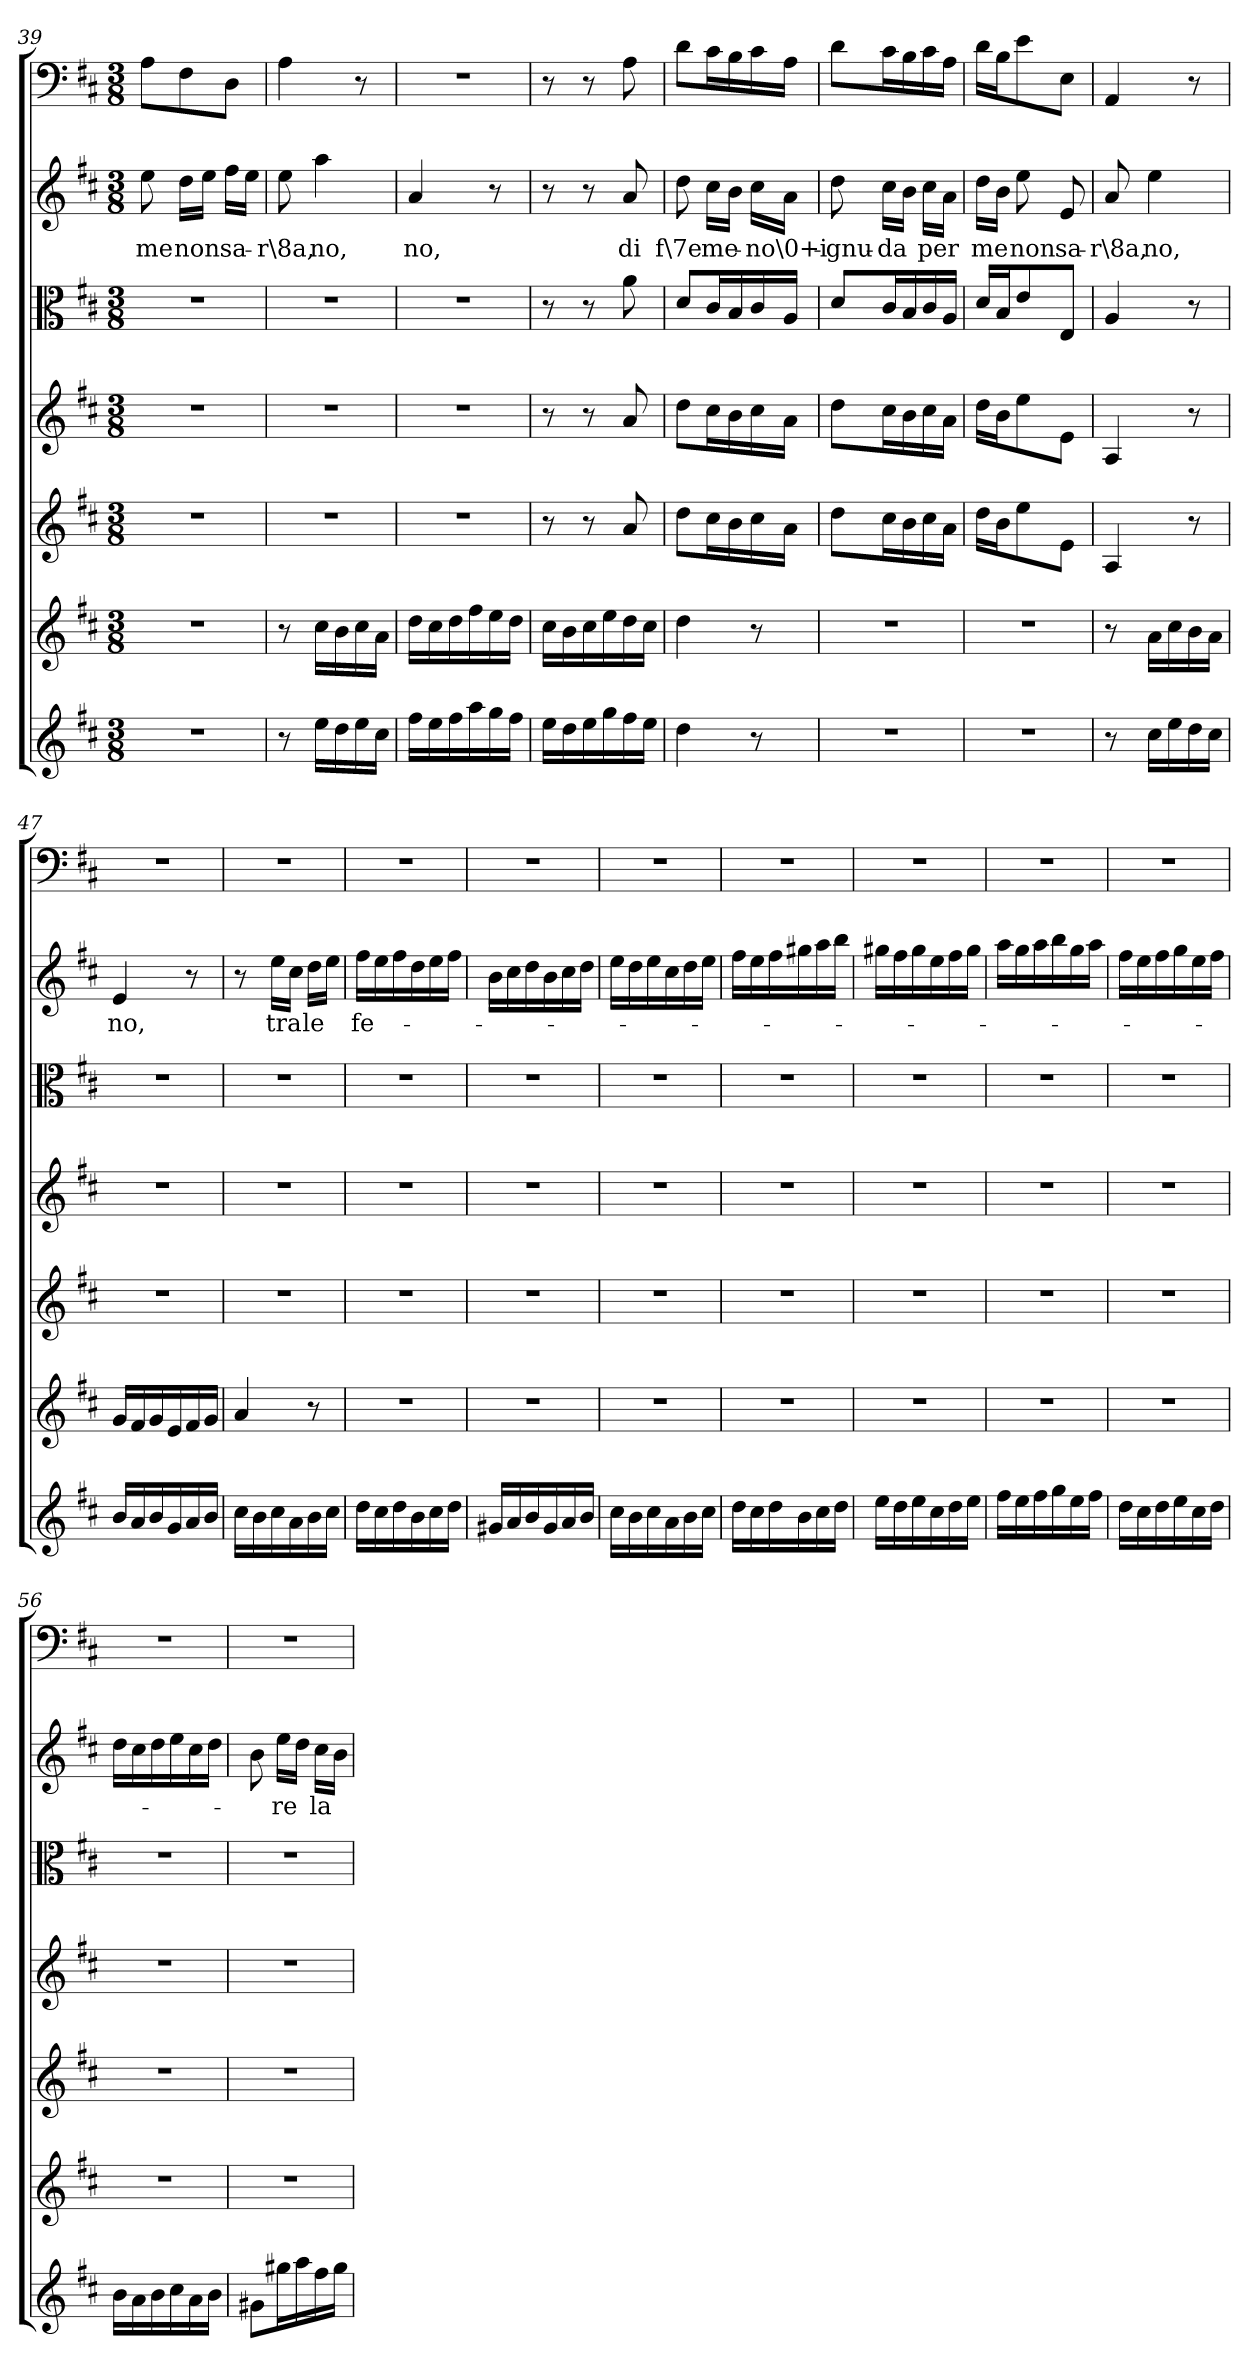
**kern	**kern	**kern	**kern	**kern	**kern	**text	**kern
*part7	*part6	*part5	*part4	*part3	*part2	*part2	*part1
*staff7	*staff6	*staff5	*staff4	*staff3	*staff2	*staff2	*staff1
*clefG2	*clefG2	*clefG2	*clefG2	*clefC3	*clefG2	*	*clefF4
*k[f#c#]	*k[f#c#]	*k[f#c#]	*k[f#c#]	*k[f#c#]	*k[f#c#]	*	*k[f#c#]
*D:	*D:	*D:	*D:	*D:	*D:	*	*D:
*M3/8	*M3/8	*M3/8	*M3/8	*M3/8	*M3/8	*	*M3/8
=39	=39	=39	=39	=39	=39	=39	=39
4.r	4.r	4.r	4.r	4.r	8ee\	me	8A\L
.	.	.	.	.	16dd\LL	non	8F#\
.	.	.	.	.	16ee\JJ	.	.
.	.	.	.	.	16ff#\LL	sa-	8D\J
.	.	.	.	.	16ee\JJ	.	.
=40	=40	=40	=40	=40	=40	=40	=40
8r	8r	4.r	4.r	4.r	8ee\	-r\8a,	4A\
16ee\LL	16cc#\LL	.	.	.	4aa\	no,	.
16dd\	16b\	.	.	.	.	.	.
16ee\	16cc#\	.	.	.	.	.	8r
16cc#\JJ	16a\JJ	.	.	.	.	.	.
=41	=41	=41	=41	=41	=41	=41	=41
16ff#\LL	16dd\LL	4.r	4.r	4.r	4a/	no,	4.r
16ee\	16cc#\	.	.	.	.	.	.
16ff#\	16dd\	.	.	.	.	.	.
16aa\	16ff#\	.	.	.	.	.	.
16gg\	16ee\	.	.	.	8r	.	.
16ff#\JJ	16dd\JJ	.	.	.	.	.	.
=42	=42	=42	=42	=42	=42	=42	=42
16ee\LL	16cc#\LL	8r	8r	8r	8r	.	8r
16dd\	16b\	.	.	.	.	.	.
16ee\	16cc#\	8r	8r	8r	8r	.	8r
16gg\	16ee\	.	.	.	.	.	.
16ff#\	16dd\	8a/	8a/	8a\	8a/	di	8A\
16ee\JJ	16cc#\JJ	.	.	.	.	.	.
=43	=43	=43	=43	=43	=43	=43	=43
4dd\	4dd\	8dd\L	8dd\L	8d/L	8dd\	f\7e	8d\L
.	.	16cc#\L	16cc#\L	16c#/L	16cc#\LL	me-	16c#\L
.	.	16b\	16b\	16B/	16b\JJ	.	16B\
8r	8r	16cc#\	16cc#\	16c#/	16cc#\LL	-no\0+i-	16c#\
.	.	16a\JJ	16a\JJ	16A/JJ	16a\JJ	.	16A\JJ
=44	=44	=44	=44	=44	=44	=44	=44
4.r	4.r	8dd\L	8dd\L	8d/L	8dd\	-gnu-	8d\L
.	.	16cc#\L	16cc#\L	16c#/L	16cc#\LL	-da	16c#\L
.	.	16b\	16b\	16B/	16b\JJ	.	16B\
.	.	16cc#\	16cc#\	16c#/	16cc#\LL	per	16c#\
.	.	16a\JJ	16a\JJ	16A/JJ	16a\JJ	.	16A\JJ
=45	=45	=45	=45	=45	=45	=45	=45
4.r	4.r	16dd\LL	16dd\LL	16d/LL	16dd\LL	me	16d\LL
.	.	16b\J	16b\J	16B/J	16b\JJ	.	16B\J
.	.	8ee\	8ee\	8e/	8ee\	non	8e\
.	.	8e\J	8e\J	8E/J	8e/	sa-	8E\J
=46	=46	=46	=46	=46	=46	=46	=46
8r	8r	4A/	4A/	4A/	8a/	-r\8a,	4AA/
16cc#\LL	16a\LL	.	.	.	4ee\	no,	.
16ee\	16cc#\	.	.	.	.	.	.
16dd\	16b\	8r	8r	8r	.	.	8r
16cc#\JJ	16a\JJ	.	.	.	.	.	.
=47	=47	=47	=47	=47	=47	=47	=47
16b/LL	16g/LL	4.r	4.r	4.r	4e/	no,	4.r
16a/	16f#/	.	.	.	.	.	.
16b/	16g/	.	.	.	.	.	.
16g/	16e/	.	.	.	.	.	.
16a/	16f#/	.	.	.	8r	.	.
16b/JJ	16g/JJ	.	.	.	.	.	.
=48	=48	=48	=48	=48	=48	=48	=48
16cc#\LL	4a/	4.r	4.r	4.r	8r	.	4.r
16b\	.	.	.	.	.	.	.
16cc#\	.	.	.	.	16ee\LL	tra	.
16a\	.	.	.	.	16cc#\JJ	.	.
16b\	8r	.	.	.	16dd\LL	le	.
16cc#\JJ	.	.	.	.	16ee\JJ	.	.
=49	=49	=49	=49	=49	=49	=49	=49
16dd\LL	4.r	4.r	4.r	4.r	16ff#\LL	fe-	4.r
16cc#\	.	.	.	.	16ee\	.	.
16dd\	.	.	.	.	16ff#\	.	.
16b\	.	.	.	.	16dd\	.	.
16cc#\	.	.	.	.	16ee\	.	.
16dd\JJ	.	.	.	.	16ff#\JJ	.	.
=50	=50	=50	=50	=50	=50	=50	=50
16g#X/LL	4.r	4.r	4.r	4.r	16b\LL	.	4.r
16a/	.	.	.	.	16cc#\	.	.
16b/	.	.	.	.	16dd\	.	.
16g#/	.	.	.	.	16b\	.	.
16a/	.	.	.	.	16cc#\	.	.
16b/JJ	.	.	.	.	16dd\JJ	.	.
=51	=51	=51	=51	=51	=51	=51	=51
16cc#\LL	4.r	4.r	4.r	4.r	16ee\LL	.	4.r
16b\	.	.	.	.	16dd\	.	.
16cc#\	.	.	.	.	16ee\	.	.
16a\	.	.	.	.	16cc#\	.	.
16b\	.	.	.	.	16dd\	.	.
16cc#\JJ	.	.	.	.	16ee\JJ	.	.
=52	=52	=52	=52	=52	=52	=52	=52
16dd\LL	4.r	4.r	4.r	4.r	16ff#\LL	.	4.r
16cc#\	.	.	.	.	16ee\	.	.
16dd\	.	.	.	.	16ff#\	.	.
16b\	.	.	.	.	16gg#X\	.	.
16cc#\	.	.	.	.	16aa\	.	.
16dd\JJ	.	.	.	.	16bb\JJ	.	.
=53	=53	=53	=53	=53	=53	=53	=53
16ee\LL	4.r	4.r	4.r	4.r	16gg#X\LL	.	4.r
16dd\	.	.	.	.	16ff#\	.	.
16ee\	.	.	.	.	16gg#\	.	.
16cc#\	.	.	.	.	16ee\	.	.
16dd\	.	.	.	.	16ff#\	.	.
16ee\JJ	.	.	.	.	16gg#\JJ	.	.
=54	=54	=54	=54	=54	=54	=54	=54
16ff#\LL	4.r	4.r	4.r	4.r	16aa\LL	.	4.r
16ee\	.	.	.	.	16gg\	.	.
16ff#\	.	.	.	.	16aa\	.	.
16gg\	.	.	.	.	16bb\	.	.
16ee\	.	.	.	.	16gg\	.	.
16ff#\JJ	.	.	.	.	16aa\JJ	.	.
=55	=55	=55	=55	=55	=55	=55	=55
16dd\LL	4.r	4.r	4.r	4.r	16ff#\LL	.	4.r
16cc#\	.	.	.	.	16ee\	.	.
16dd\	.	.	.	.	16ff#\	.	.
16ee\	.	.	.	.	16gg\	.	.
16cc#\	.	.	.	.	16ee\	.	.
16dd\JJ	.	.	.	.	16ff#\JJ	.	.
=56	=56	=56	=56	=56	=56	=56	=56
16b\LL	4.r	4.r	4.r	4.r	16dd\LL	.	4.r
16a\	.	.	.	.	16cc#\	.	.
16b\	.	.	.	.	16dd\	.	.
16cc#\	.	.	.	.	16ee\	.	.
16a\	.	.	.	.	16cc#\	.	.
16b\JJ	.	.	.	.	16dd\JJ	.	.
=57	=57	=57	=57	=57	=57	=57	=57
8g#X\L	4.r	4.r	4.r	4.r	8b\	.	4.r
16gg#X\L	.	.	.	.	16ee\LL	-re	.
16aa\	.	.	.	.	16dd\JJ	.	.
16ff#\	.	.	.	.	16cc#\LL	la	.
16gg#\JJ	.	.	.	.	16b\JJ	.	.
=	=	=	=	=	=	=	=
*-	*-	*-	*-	*-	*-	*-	*-
